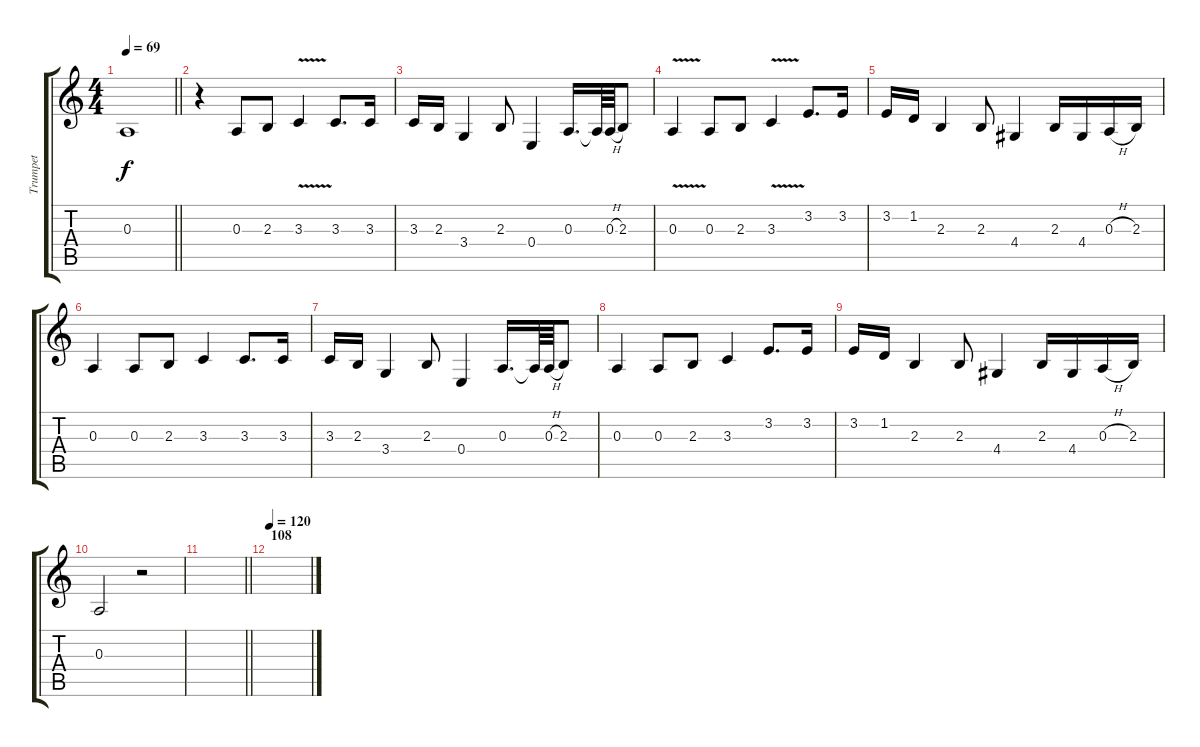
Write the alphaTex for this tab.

\track ("Trumpet" "Trumpet") {instrument trumpet}
\staff {score tabs}
\tuning (Gb4 Db4 A3 E3 B2 Gb2) {hide}
\ts (4 4)
\tempo 69
\clef g2
\barLineRight lightlight
\ks c
0.3{t}.1{dy f volume 12 instrument trumpet} |
r.4 0.3.8 2.3.8 3.3{v}.4 3.3.8{d} 3.3.16 |
3.3.16 2.3.16 3.4.4 2.3.8 0.4.4 0.3.16{d} 0.3{t}.64 0.3{h}.64 2.3.8 |
0.3{v}.4 0.3.8 2.3.8 3.3{v}.4 3.2.8{d} 3.2.16 |
3.2.16 1.2.16 2.3.4 2.3.8 4.4.4 2.3.16 4.4.16 0.3{h}.16 2.3.16 |
0.3.4 0.3.8 2.3.8 3.3.4 3.3.8{d} 3.3.16 |
3.3.16 2.3.16 3.4.4 2.3.8 0.4.4 0.3.16{d} 0.3{t}.64 0.3{h}.64 2.3.8 |
0.3.4 0.3.8 2.3.8 3.3.4 3.2.8{d} 3.2.16 |
3.2.16 1.2.16 2.3.4 2.3.8 4.4.4 2.3.16 4.4.16 0.3{h}.16 2.3.16 |
0.3.2 r.2 |
\barLineRight lightlight
|
\section ("" "108")
\tempo 120
